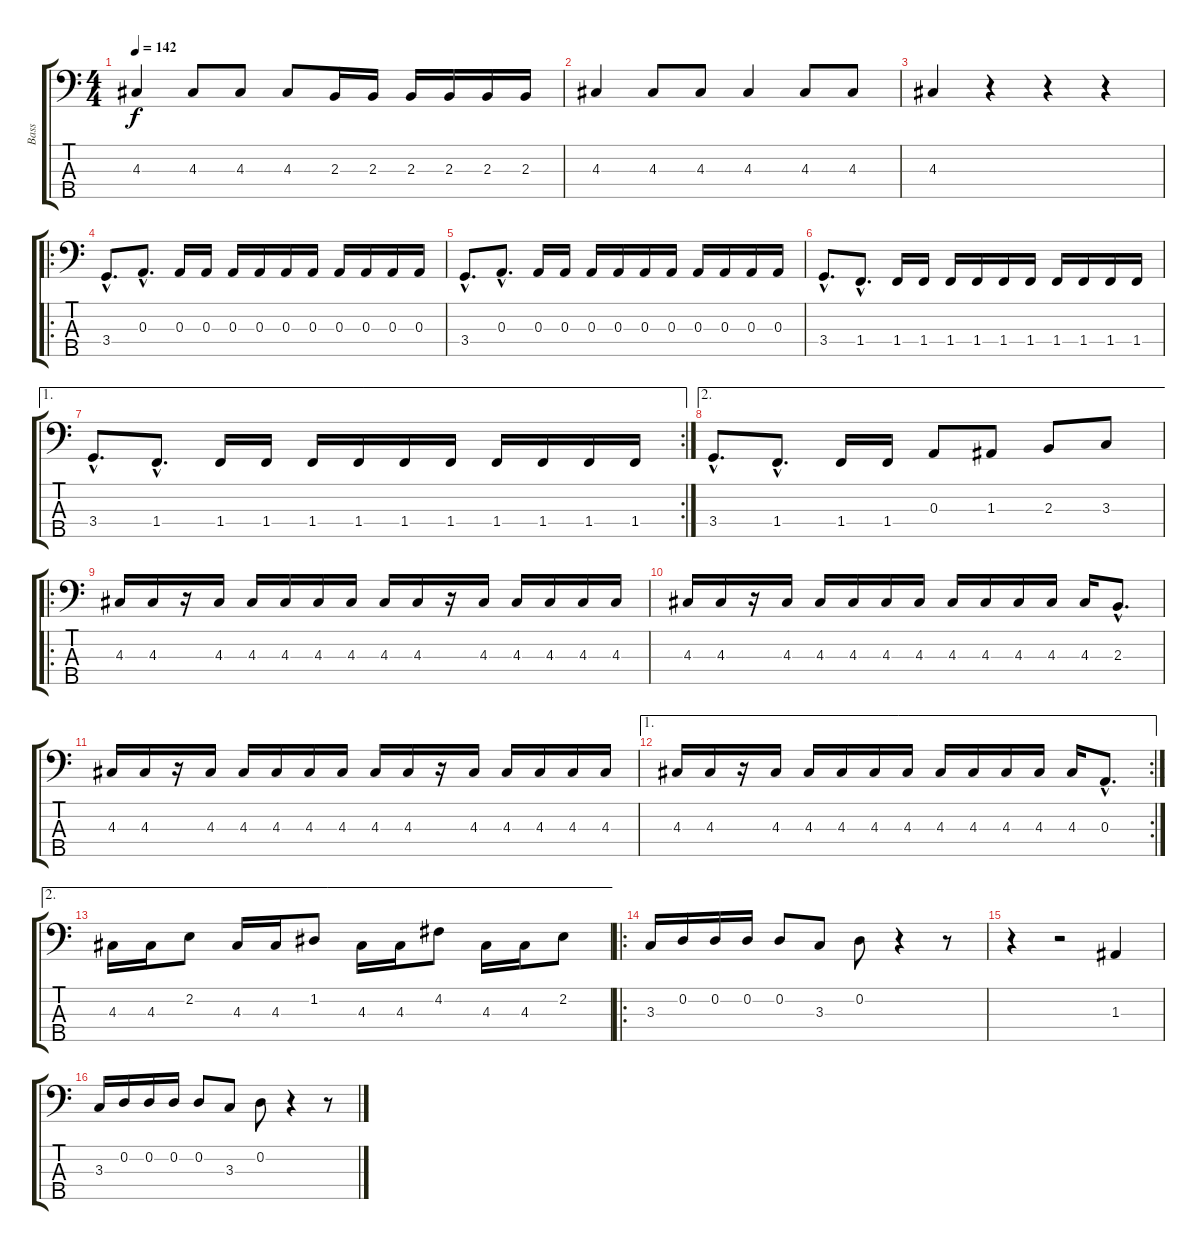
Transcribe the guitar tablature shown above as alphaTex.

\track ("Bass" "Bass") {instrument electricbasspick}
\staff {score tabs}
\tuning (G2 D2 A1 E1 B0) {hide}
\ts (4 4)
\tempo 142
\clef f4
\ks c
4.3.4{dy f} 4.3.8 4.3.8 4.3.8 2.3.16 2.3.16 2.3.16 2.3.16 2.3.16 2.3.16 |
4.3.4 4.3.8 4.3.8 4.3.4 4.3.8 4.3.8 |
4.3.4 r.4 r.4 r.4 |
\ro
3.4{hac}.8{d} 0.3{hac}.8{d} 0.3.16 0.3.16 0.3.16 0.3.16 0.3.16 0.3.16 0.3.16 0.3.16 0.3.16 0.3.16 |
3.4{hac}.8{d} 0.3{hac}.8{d} 0.3.16 0.3.16 0.3.16 0.3.16 0.3.16 0.3.16 0.3.16 0.3.16 0.3.16 0.3.16 |
3.4{hac}.8{d} 1.4{hac}.8{d} 1.4.16 1.4.16 1.4.16 1.4.16 1.4.16 1.4.16 1.4.16 1.4.16 1.4.16 1.4.16 |
\ae 1
\rc 2
3.4{hac}.8{d} 1.4{hac}.8{d} 1.4.16 1.4.16 1.4.16 1.4.16 1.4.16 1.4.16 1.4.16 1.4.16 1.4.16 1.4.16 |
\ae 2
3.4{hac}.8{d} 1.4{hac}.8{d} 1.4.16 1.4.16 0.3.8 1.3.8 2.3.8 3.3.8 |
\ro
4.3.16 4.3.16 r.16 4.3.16 4.3.16 4.3.16 4.3.16 4.3.16 4.3.16 4.3.16 r.16 4.3.16 4.3.16 4.3.16 4.3.16 4.3.16 |
4.3.16 4.3.16 r.16 4.3.16 4.3.16 4.3.16 4.3.16 4.3.16 4.3.16 4.3.16 4.3.16 4.3.16 4.3.16 2.3{hac}.8{d} |
4.3.16 4.3.16 r.16 4.3.16 4.3.16 4.3.16 4.3.16 4.3.16 4.3.16 4.3.16 r.16 4.3.16 4.3.16 4.3.16 4.3.16 4.3.16 |
\ae 1
\rc 2
4.3.16 4.3.16 r.16 4.3.16 4.3.16 4.3.16 4.3.16 4.3.16 4.3.16 4.3.16 4.3.16 4.3.16 4.3.16 0.3{hac}.8{d} |
\ae 2
4.3.16 4.3.16 2.2.8 4.3.16 4.3.16 1.2.8 4.3.16 4.3.16 4.2.8 4.3.16 4.3.16 2.2.8 |
\ro
3.3.16 0.2.16 0.2.16 0.2.16 0.2.8 3.3.8 0.2.8 r.4 r.8 |
r.4 r.2 1.3.4 |
3.3.16 0.2.16 0.2.16 0.2.16 0.2.8 3.3.8 0.2.8 r.4 r.8
